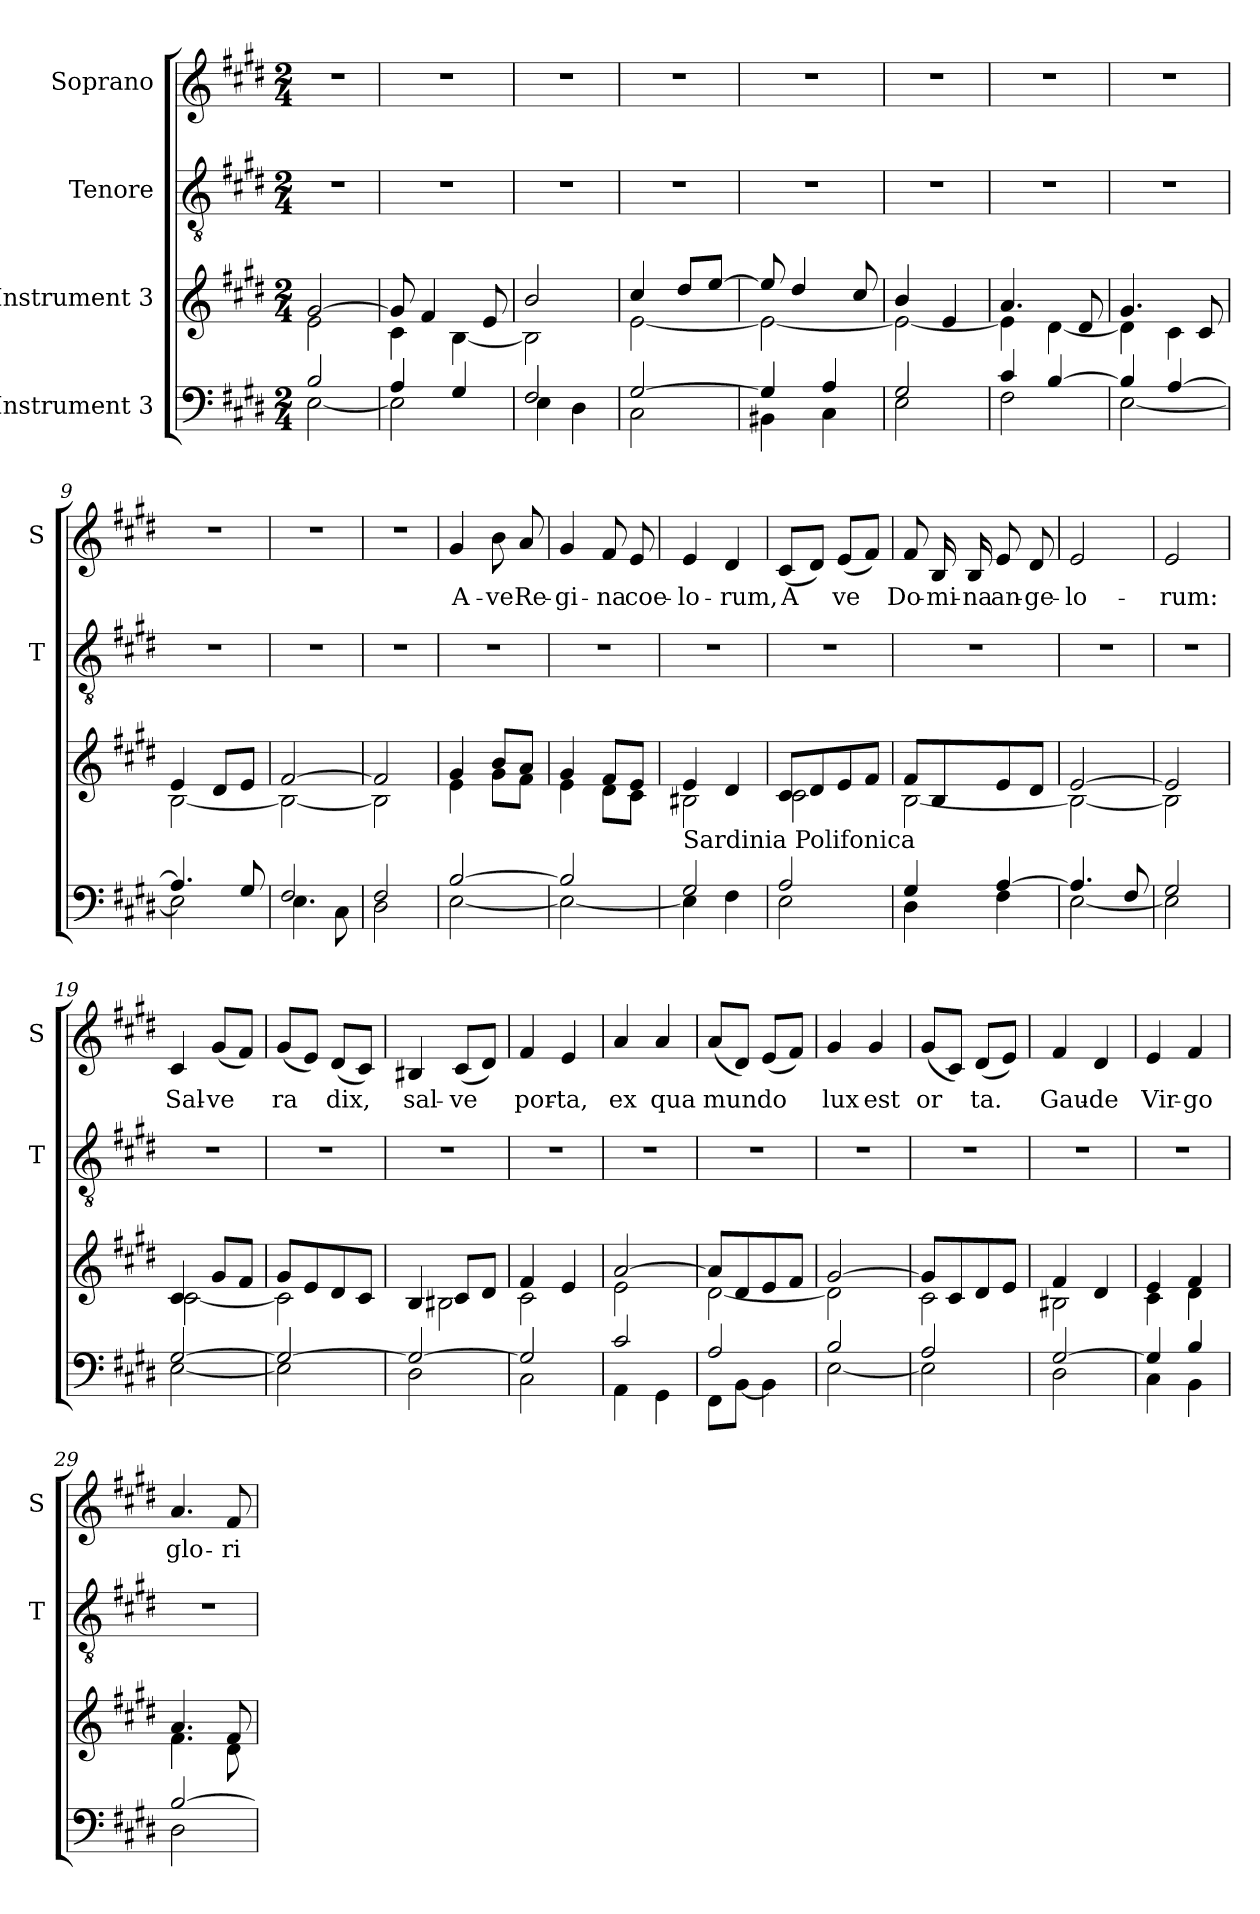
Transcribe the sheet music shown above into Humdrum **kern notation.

**kern	**kern	**kern	**kern	**text
*part4	*part3	*part2	*part1	*part1
*staff4	*staff3	*staff2	*staff1	*staff1
*I"Instrument 3	*I"Instrument 3	*I"Tenore	*I"Soprano	*
*	*	*I'T	*I'S	*
!!LO:PB:g=z
*stria5	*stria5	*stria5	*stria5	*
*clefF4	*clefG2	*clefGv2	*clefG2	*
*k[f#c#g#d#]	*k[f#c#g#d#]	*k[f#c#g#d#]	*k[f#c#g#d#]	*
*E:	*E:	*E:	*E:	*
*M2/4	*M2/4	*M2/4	*M2/4	*
=1	=1	=1	=1	=1
*^	*^	*	*	*
2B/	[<2E\	[>2g#/	2e\	2r	2r	.
=2	=2	=2	=2	=2	=2	=2
4A/	2E\]	8g#/]	4c#\	2r	2r	.
.	.	4f#/	.	.	.	.
4G#/	.	.	[<4B\	.	.	.
.	.	8e/	.	.	.	.
=3	=3	=3	=3	=3	=3	=3
2F#/	4E\	2b/	2B\]	2r	2r	.
.	4D#\	.	.	.	.	.
=4	=4	=4	=4	=4	=4	=4
[>2G#/	2C#\	4cc#/	[<2e\	2r	2r	.
.	.	8dd#/L	.	.	.	.
.	.	[>8ee/J	.	.	.	.
=5	=5	=5	=5	=5	=5	=5
4G#/]	4BB#X\	8ee/]	2e\_<	2r	2r	.
.	.	4dd#/	.	.	.	.
4A/	4C#\	.	.	.	.	.
.	.	8cc#/	.	.	.	.
!!LO:LB:g=z
=6	=6	=6	=6	=6	=6	=6
2G#/	2E\	4b/	2e\_<	2r	2r	.
.	.	4e/	.	.	.	.
=7	=7	=7	=7	=7	=7	=7
4c#/	2F#\	4.a/	4e\]	2r	2r	.
[>4B/	.	.	[<4d#\	.	.	.
.	.	8d#/	.	.	.	.
=8	=8	=8	=8	=8	=8	=8
4B/]	[<2E\	4.g#/	4d#\]	2r	2r	.
[>4A/	.	.	4c#\	.	.	.
.	.	8c#/	.	.	.	.
=9	=9	=9	=9	=9	=9	=9
4.A/]	2E\]	4e/	[<2B\	2r	2r	.
.	.	8d#/L	.	.	.	.
8G#/	.	8e/J	.	.	.	.
=10	=10	=10	=10	=10	=10	=10
2F#/	4.E\	[<2f#/	2B\_<	2r	2r	.
.	8C#\	.	.	.	.	.
!!LO:LB:g=z
=11	=11	=11	=11	=11	=11	=11
2F#/	2D#\	2f#/]	2B\]	2r	2r	.
=12	=12	=12	=12	=12	=12	=12
!	!	!	!	!	!	!LO:LY:b:cj
[>2B/	[<2E\	4g#/	4e\	2r	4g#/	A-
!	!	!	!	!	!	!LO:LY:b:cj
.	.	8b/L	8g#\L	.	8b\	-ve
!	!	!	!	!	!	!LO:LY:b:cj
.	.	8a/J	8f#\J	.	8a/	Re-
=13	=13	=13	=13	=13	=13	=13
!	!	!	!	!	!	!LO:LY:b:cj
2B/]	2E\_<	4g#/	4e\	2r	4g#/	-gi-
!	!	!	!	!	!	!LO:LY:b:cj
.	.	8f#/L	8d#\L	.	8f#/	-na
!	!	!	!	!	!	!LO:LY:b:cj
.	.	8e/J	8c#\J	.	8e/	coe-
=14	=14	=14	=14	=14	=14	=14
!	!	!LO:TX:b:t=Sardinia Polifonica	!	!	!	!
!	!	!	!	!	!	!LO:LY:b:cj
2G#/	4E\]	4e/	2B#X\	2r	4e/	-lo-
!	!	!	!	!	!	!LO:LY:b:cj
.	4F#\	4d#/	.	.	4d#/	-rum,
=15	=15	=15	=15	=15	=15	=15
!	!	!	!	!	!	!LO:LY:b:cj
2A/	2E\	8c#/L	2c#\	2r	(<8c#/L	A-
!	!	!	!	!	!	!LO:LY:b:cj
.	.	8d#/	.	.	8d#/J)	--
!	!	!	!	!	!	!LO:LY:b:cj
.	.	8e/	.	.	(<8e/L	-ve
!	!	!	!	!	!	!LO:LY:b:cj
.	.	8f#/J	.	.	8f#/J)	.
!!LO:PB:g=z
=16	=16	=16	=16	=16	=16	=16
!	!	!	!	!	!	!LO:LY:b:cj
4G#/	4D#\	8f#/L	[<2B\	2r	8f#/	Do-
!	!	!	!	!	!	!LO:LY:b:cj
.	.	8B/	.	.	16B/	-mi-
!	!	!	!	!	!	!LO:LY:b:cj
.	.	.	.	.	16B/	-na
!	!	!	!	!	!	!LO:LY:b:cj
[>4A/	4F#\	8e/	.	.	8e/	an-
!	!	!	!	!	!	!LO:LY:b:cj
.	.	8d#/J	.	.	8d#/	-ge-
=17	=17	=17	=17	=17	=17	=17
!	!	!	!	!	!	!LO:LY:b:cj
4.A/]	[<2E\	[>2e/	2B\_<	2r	2e/	-lo-
8F#/	.	.	.	.	.	.
=18	=18	=18	=18	=18	=18	=18
!	!	!	!	!	!	!LO:LY:b:cj
2G#/	2E\]	2e/]	2B\]	2r	2e/	-rum:
=19	=19	=19	=19	=19	=19	=19
!	!	!	!	!	!	!LO:LY:b:cj
[>2G#/	[<2E\	4c#/	[<2c#\	2r	4c#/	Sal-
!	!	!	!	!	!	!LO:LY:b:cj
.	.	8g#/L	.	.	(<8g#/L	-ve
!	!	!	!	!	!	!LO:LY:b:cj
.	.	8f#/J	.	.	8f#/J)	.
=20	=20	=20	=20	=20	=20	=20
!	!	!	!	!	!	!LO:LY:b:cj
2G#/_<	2E\]	8g#/L	2c#\]	2r	(<8g#/L	ra-
!	!	!	!	!	!	!LO:LY:b:cj
.	.	8e/	.	.	8e/J)	--
!	!	!	!	!	!	!LO:LY:b:cj
.	.	8d#/	.	.	(<8d#/L	-dix,
!	!	!	!	!	!	!LO:LY:b:cj
.	.	8c#/J	.	.	8c#/J)	.
!!LO:LB:g=z
=21	=21	=21	=21	=21	=21	=21
!	!	!	!	!	!	!LO:LY:b:cj
2G#/_>	2D#\	4B/	2B#X\	2r	4B#X/	sal-
!	!	!	!	!	!	!LO:LY:b:cj
.	.	8c#/L	.	.	(<8c#/L	-ve
!	!	!	!	!	!	!LO:LY:b:cj
.	.	8d#/J	.	.	8d#/J)	.
=22	=22	=22	=22	=22	=22	=22
!	!	!	!	!	!	!LO:LY:b:cj
2G#/]	2C#\	4f#/	2c#\	2r	4f#/	por-
!	!	!	!	!	!	!LO:LY:b:cj
.	.	4e/	.	.	4e/	-ta,
=23	=23	=23	=23	=23	=23	=23
!	!	!	!	!	!	!LO:LY:b:cj
2c#/	4AA\	[>2a/	2e\	2r	4a/	ex
!	!	!	!	!	!	!LO:LY:b:cj
.	4GG#\	.	.	.	4a/	qua
=24	=24	=24	=24	=24	=24	=24
!	!	!	!	!	!	!LO:LY:b:cj
2A/	8FF#\L	8a/L]	[<2d#\	2r	(<8a/L	mun-
!	!	!	!	!	!	!LO:LY:b:cj
.	[<8BB\J	8d#/	.	.	8d#/J)	--
!	!	!	!	!	!	!LO:LY:b:cj
.	4BB\]	8e/	.	.	(<8e/L	-do
!	!	!	!	!	!	!LO:LY:b:cj
.	.	8f#/J	.	.	8f#/J)	.
=25	=25	=25	=25	=25	=25	=25
!	!	!	!	!	!	!LO:LY:b:cj
2B/	[<2E\	[<2g#/	2d#\]	2r	4g#/	lux
!	!	!	!	!	!	!LO:LY:b:cj
.	.	.	.	.	4g#/	est
!!LO:PB:g=z
=26	=26	=26	=26	=26	=26	=26
!	!	!	!	!	!	!LO:LY:b:cj
2A/	2E\]	8g#/L]	2c#\	2r	(<8g#/L	or-
!	!	!	!	!	!	!LO:LY:b:cj
.	.	8c#/	.	.	8c#/J)	--
!	!	!	!	!	!	!LO:LY:b:cj
.	.	8d#/	.	.	(<8d#/L	-ta.
!	!	!	!	!	!	!LO:LY:b:cj
.	.	8e/J	.	.	8e/J)	.
=27	=27	=27	=27	=27	=27	=27
!	!	!	!	!	!	!LO:LY:b:cj
[>2G#/	2D#\	4f#/	2B#X\	2r	4f#/	Gau-
!	!	!	!	!	!	!LO:LY:b:cj
.	.	4d#/	.	.	4d#/	-de
=28	=28	=28	=28	=28	=28	=28
!	!	!	!	!	!	!LO:LY:b:cj
4G#/]	4C#\	4e/	4c#\	2r	4e/	Vir-
!	!	!	!	!	!	!LO:LY:b:cj
4B/	4BB\	4f#/	4d#\	.	4f#/	-go
=29	=29	=29	=29	=29	=29	=29
!	!	!	!	!	!	!LO:LY:b:cj
[>2B/	2D#\	4.a/	4.f#\	2r	4.a/	glo-
!	!	!	!	!	!	!LO:LY:b:cj
.	.	8f#/	8d#\	.	8f#/	-ri-
*v	*v	*	*	*	*	*
*	*v	*v	*	*	*
=	=	=	=	=
*-	*-	*-	*-	*-
